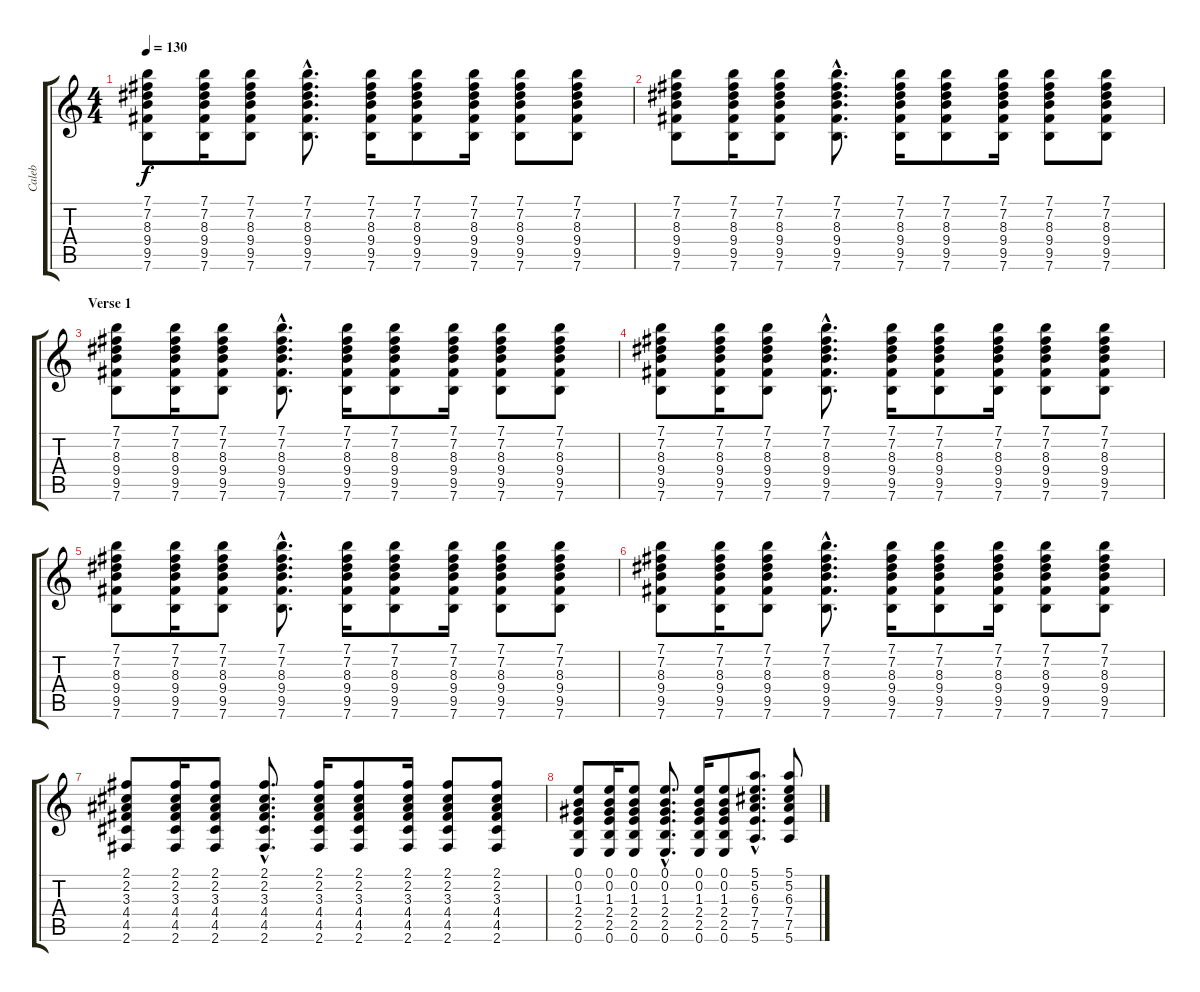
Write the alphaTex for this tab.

\track ("Caleb" "Caleb") {instrument distortionguitar}
\staff {score tabs}
\tuning (E4 B3 G3 D3 A2 E2) {hide}
\ts (4 4)
\tempo 130
\clef g2
\ks c
(7.1 7.2 8.3 9.4 9.5 7.6).8{dy f} (7.1 7.2 8.3 9.4 9.5 7.6).16 (7.1 7.2 8.3 9.4 9.5 7.6).8 (7.1{hac} 7.2{hac} 8.3{hac} 9.4{hac} 9.5{hac} 7.6{hac}).8{d} (7.1 7.2 8.3 9.4 9.5 7.6).16 (7.1 7.2 8.3 9.4 9.5 7.6).8 (7.1 7.2 8.3 9.4 9.5 7.6).16 (7.1 7.2 8.3 9.4 9.5 7.6).8 (7.1 7.2 8.3 9.4 9.5 7.6).8 |
(7.1 7.2 8.3 9.4 9.5 7.6).8 (7.1 7.2 8.3 9.4 9.5 7.6).16 (7.1 7.2 8.3 9.4 9.5 7.6).8 (7.1{hac} 7.2{hac} 8.3{hac} 9.4{hac} 9.5{hac} 7.6{hac}).8{d} (7.1 7.2 8.3 9.4 9.5 7.6).16 (7.1 7.2 8.3 9.4 9.5 7.6).8 (7.1 7.2 8.3 9.4 9.5 7.6).16 (7.1 7.2 8.3 9.4 9.5 7.6).8 (7.1 7.2 8.3 9.4 9.5 7.6).8 |
\section ("" "Verse 1")
(7.1 7.2 8.3 9.4 9.5 7.6).8 (7.1 7.2 8.3 9.4 9.5 7.6).16 (7.1 7.2 8.3 9.4 9.5 7.6).8 (7.1{hac} 7.2{hac} 8.3{hac} 9.4{hac} 9.5{hac} 7.6{hac}).8{d} (7.1 7.2 8.3 9.4 9.5 7.6).16 (7.1 7.2 8.3 9.4 9.5 7.6).8 (7.1 7.2 8.3 9.4 9.5 7.6).16 (7.1 7.2 8.3 9.4 9.5 7.6).8 (7.1 7.2 8.3 9.4 9.5 7.6).8 |
(7.1 7.2 8.3 9.4 9.5 7.6).8 (7.1 7.2 8.3 9.4 9.5 7.6).16 (7.1 7.2 8.3 9.4 9.5 7.6).8 (7.1{hac} 7.2{hac} 8.3{hac} 9.4{hac} 9.5{hac} 7.6{hac}).8{d} (7.1 7.2 8.3 9.4 9.5 7.6).16 (7.1 7.2 8.3 9.4 9.5 7.6).8 (7.1 7.2 8.3 9.4 9.5 7.6).16 (7.1 7.2 8.3 9.4 9.5 7.6).8 (7.1 7.2 8.3 9.4 9.5 7.6).8 |
(7.1 7.2 8.3 9.4 9.5 7.6).8 (7.1 7.2 8.3 9.4 9.5 7.6).16 (7.1 7.2 8.3 9.4 9.5 7.6).8 (7.1{hac} 7.2{hac} 8.3{hac} 9.4{hac} 9.5{hac} 7.6{hac}).8{d} (7.1 7.2 8.3 9.4 9.5 7.6).16 (7.1 7.2 8.3 9.4 9.5 7.6).8 (7.1 7.2 8.3 9.4 9.5 7.6).16 (7.1 7.2 8.3 9.4 9.5 7.6).8 (7.1 7.2 8.3 9.4 9.5 7.6).8 |
(7.1 7.2 8.3 9.4 9.5 7.6).8 (7.1 7.2 8.3 9.4 9.5 7.6).16 (7.1 7.2 8.3 9.4 9.5 7.6).8 (7.1{hac} 7.2{hac} 8.3{hac} 9.4{hac} 9.5{hac} 7.6{hac}).8{d} (7.1 7.2 8.3 9.4 9.5 7.6).16 (7.1 7.2 8.3 9.4 9.5 7.6).8 (7.1 7.2 8.3 9.4 9.5 7.6).16 (7.1 7.2 8.3 9.4 9.5 7.6).8 (7.1 7.2 8.3 9.4 9.5 7.6).8 |
(2.1 2.2 3.3 4.4 4.5 2.6).8 (2.1 2.2 3.3 4.4 4.5 2.6).16 (2.1 2.2 3.3 4.4 4.5 2.6).8 (2.1{hac} 2.2{hac} 3.3{hac} 4.4{hac} 4.5{hac} 2.6{hac}).8{d} (2.1 2.2 3.3 4.4 4.5 2.6).16 (2.1 2.2 3.3 4.4 4.5 2.6).8 (2.1 2.2 3.3 4.4 4.5 2.6).16 (2.1 2.2 3.3 4.4 4.5 2.6).8 (2.1 2.2 3.3 4.4 4.5 2.6).8 |
(0.1 0.2 1.3 2.4 2.5 0.6).8 (0.1 0.2 1.3 2.4 2.5 0.6).16 (0.1 0.2 1.3 2.4 2.5 0.6).8 (0.1{hac} 0.2{hac} 1.3{hac} 2.4{hac} 2.5{hac} 0.6{hac}).8{d} (0.1 0.2 1.3 2.4 2.5 0.6).16 (0.1 0.2 1.3 2.4 2.5 0.6).8 (5.1{hac} 5.2{hac} 6.3{hac} 7.4{hac} 7.5{hac} 5.6{hac}).8{d} (5.1 5.2 6.3 7.4 7.5 5.6).8
